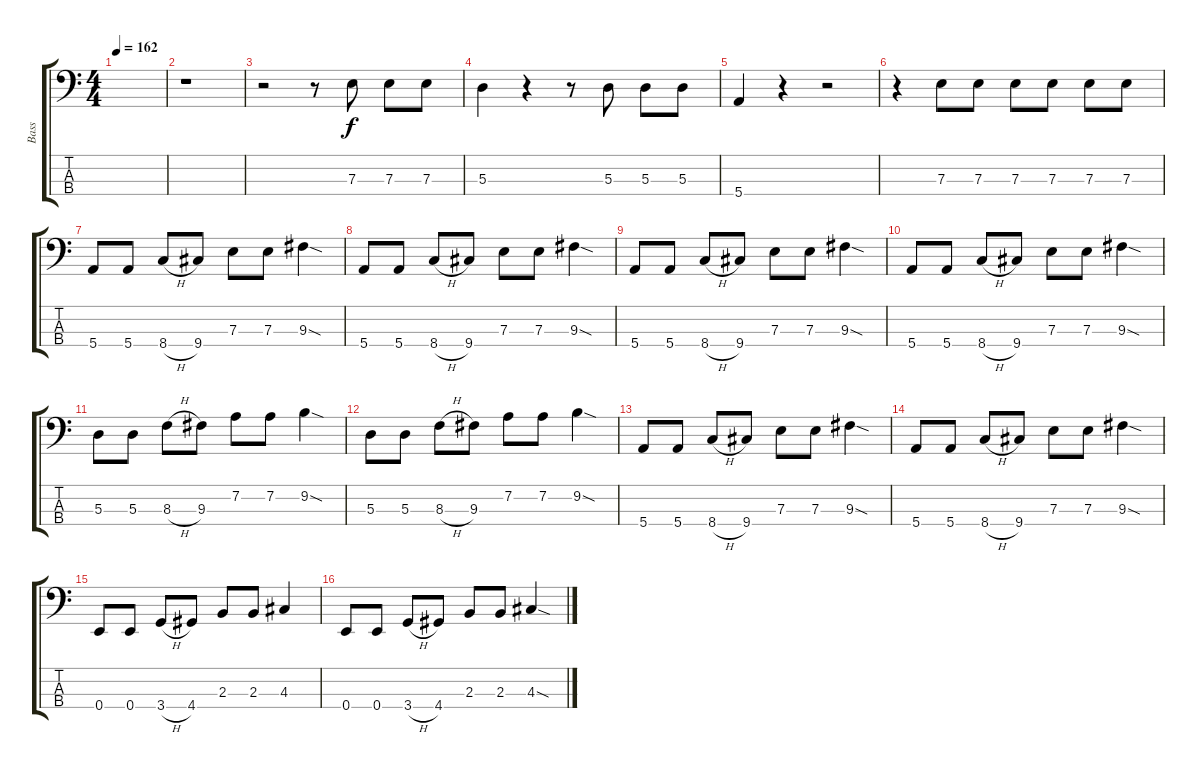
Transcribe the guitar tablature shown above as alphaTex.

\track ("Bass" "Bass") {instrument electricbassfinger}
\staff {score tabs}
\tuning (G2 D2 A1 E1) {hide}
\ts (4 4)
\tempo 162
\clef f4
\ks c
|
r.1 |
r.2 r.8 7.3.8 7.3.8 7.3.8 |
5.3.4 r.4 r.8 5.3.8 5.3.8 5.3.8 |
5.4.4 r.4 r.2 |
r.4 7.3.8 7.3.8 7.3.8 7.3.8 7.3.8 7.3.8 |
5.4.8 5.4.8 8.4{h}.8 9.4.8 7.3.8 7.3.8 9.3{sod}.4 |
5.4.8 5.4.8 8.4{h}.8 9.4.8 7.3.8 7.3.8 9.3{sod}.4 |
5.4.8 5.4.8 8.4{h}.8 9.4.8 7.3.8 7.3.8 9.3{sod}.4 |
5.4.8 5.4.8 8.4{h}.8 9.4.8 7.3.8 7.3.8 9.3{sod}.4 |
5.3.8 5.3.8 8.3{h}.8 9.3.8 7.2.8 7.2.8 9.2{sod}.4 |
5.3.8 5.3.8 8.3{h}.8 9.3.8 7.2.8 7.2.8 9.2{sod}.4 |
5.4.8 5.4.8 8.4{h}.8 9.4.8 7.3.8 7.3.8 9.3{sod}.4 |
5.4.8 5.4.8 8.4{h}.8 9.4.8 7.3.8 7.3.8 9.3{sod}.4 |
0.4.8 0.4.8 3.4{h}.8 4.4.8 2.3.8 2.3.8 4.3.4 |
0.4.8 0.4.8 3.4{h}.8 4.4.8 2.3.8 2.3.8 4.3{sod}.4
